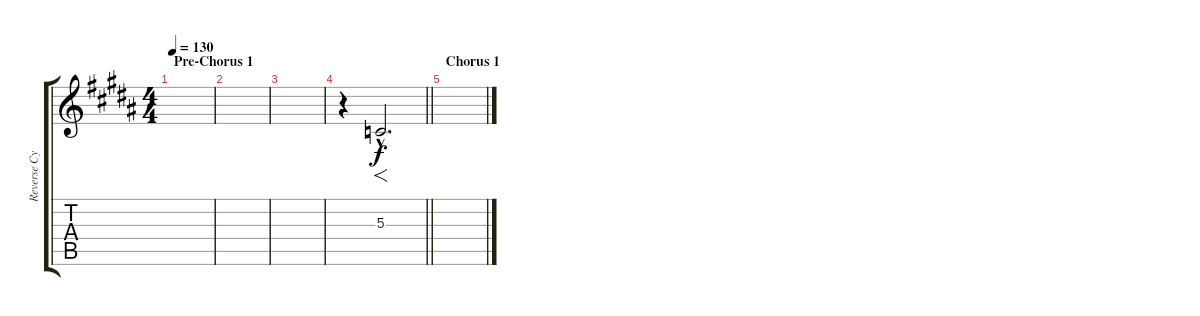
\track ("Reverse Cymbal" "Reverse Cy") {instrument reversecymbal}
\staff {score tabs}
\tuning (E4 B3 G3 D3 A2 E2) {hide}
\ts (4 4)
\section ("" "Pre-Chorus 1")
\tempo 130
\clef g2
\ks b
|
|
|
\barLineRight lightlight
r.4 5.3{hac}.2{f d} |
\section ("" "Chorus 1")
